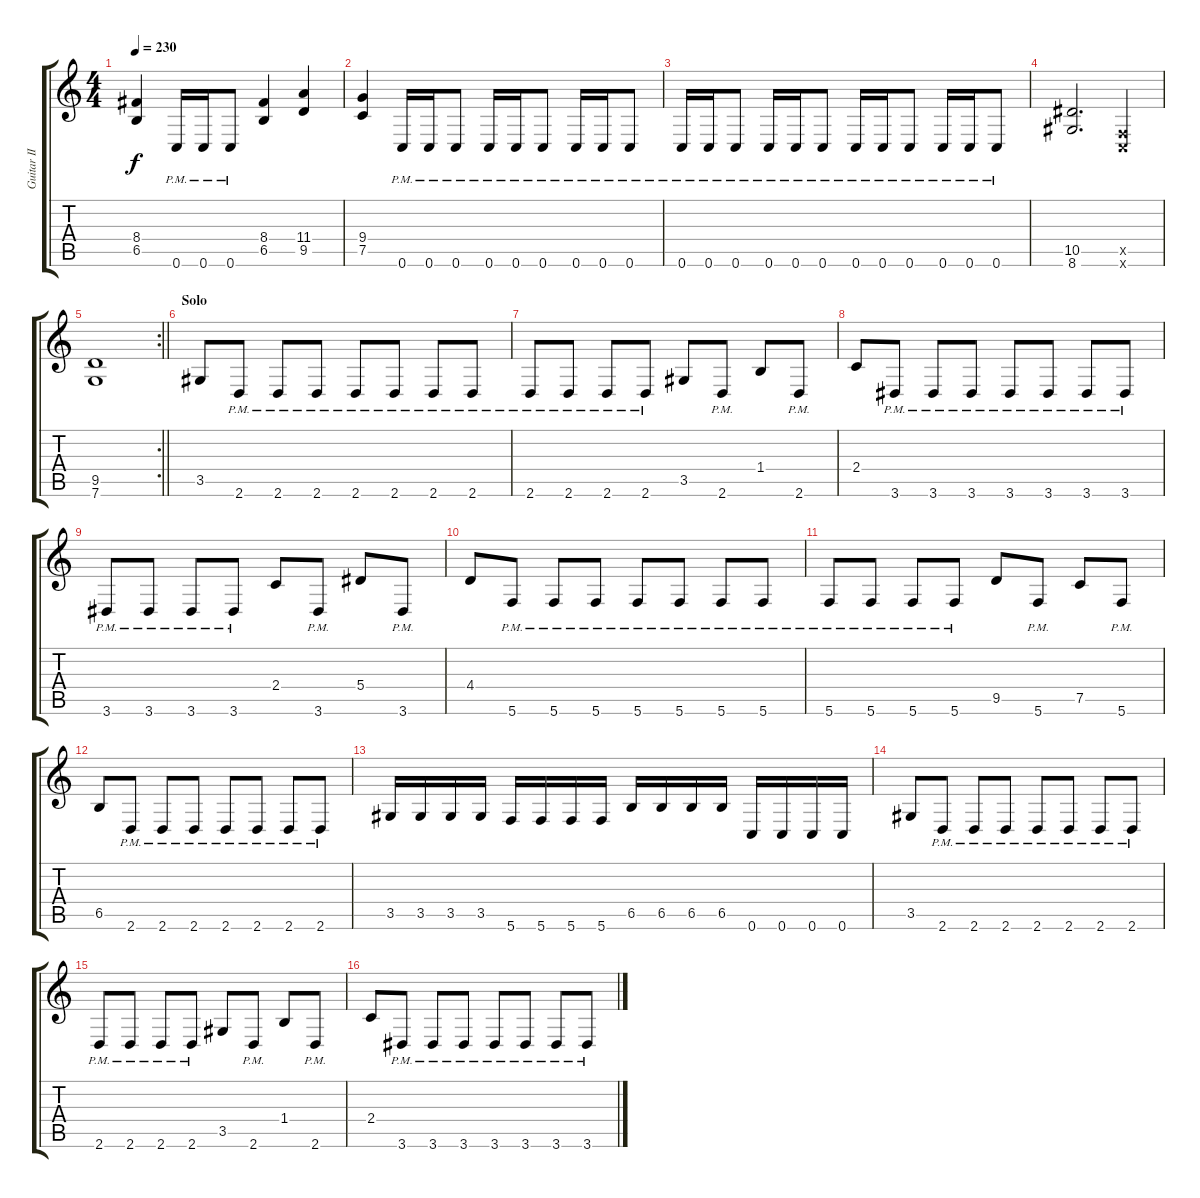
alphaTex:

\track ("Guitar II" "Guitar II") {instrument distortionguitar}
\staff {score tabs}
\tuning (C4 G3 Eb3 Bb2 F2 C2) {hide}
\ts (4 4)
\tempo 230
\clef g2
\ks c
(8.4 6.5).4{dy f} 0.6{pm}.16 0.6{pm}.16 0.6{pm}.8 (8.4 6.5).4 (11.4 9.5).4 |
(9.4 7.5).4 0.6{pm}.16 0.6{pm}.16 0.6{pm}.8 0.6{pm}.16 0.6{pm}.16 0.6{pm}.8 0.6{pm}.16 0.6{pm}.16 0.6{pm}.8 |
0.6{pm}.16 0.6{pm}.16 0.6{pm}.8 0.6{pm}.16 0.6{pm}.16 0.6{pm}.8 0.6{pm}.16 0.6{pm}.16 0.6{pm}.8 0.6{pm}.16 0.6{pm}.16 0.6{pm}.8 |
(10.5 8.6).2{d} (0.5{x} 0.6{x}).4 |
\rc 2
\barLineRight lightlight
(9.5 7.6).1 |
\section ("" "Solo")
3.5.8 2.6{pm}.8 2.6{pm}.8 2.6{pm}.8 2.6{pm}.8 2.6{pm}.8 2.6{pm}.8 2.6{pm}.8 |
2.6{pm}.8 2.6{pm}.8 2.6{pm}.8 2.6{pm}.8 3.5.8 2.6{pm}.8 1.4.8 2.6{pm}.8 |
2.4.8 3.6{pm}.8 3.6{pm}.8 3.6{pm}.8 3.6{pm}.8 3.6{pm}.8 3.6{pm}.8 3.6{pm}.8 |
3.6{pm}.8 3.6{pm}.8 3.6{pm}.8 3.6{pm}.8 2.4.8 3.6{pm}.8 5.4.8 3.6{pm}.8 |
4.4.8 5.6{pm}.8 5.6{pm}.8 5.6{pm}.8 5.6{pm}.8 5.6{pm}.8 5.6{pm}.8 5.6{pm}.8 |
5.6{pm}.8 5.6{pm}.8 5.6{pm}.8 5.6{pm}.8 9.5.8 5.6{pm}.8 7.5.8 5.6{pm}.8 |
6.5.8 2.6{pm}.8 2.6{pm}.8 2.6{pm}.8 2.6{pm}.8 2.6{pm}.8 2.6{pm}.8 2.6{pm}.8 |
3.5.16 3.5.16 3.5.16 3.5.16 5.6.16 5.6.16 5.6.16 5.6.16 6.5.16 6.5.16 6.5.16 6.5.16 0.6.16 0.6.16 0.6.16 0.6.16 |
3.5.8 2.6{pm}.8 2.6{pm}.8 2.6{pm}.8 2.6{pm}.8 2.6{pm}.8 2.6{pm}.8 2.6{pm}.8 |
2.6{pm}.8 2.6{pm}.8 2.6{pm}.8 2.6{pm}.8 3.5.8 2.6{pm}.8 1.4.8 2.6{pm}.8 |
2.4.8 3.6{pm}.8 3.6{pm}.8 3.6{pm}.8 3.6{pm}.8 3.6{pm}.8 3.6{pm}.8 3.6{pm}.8
